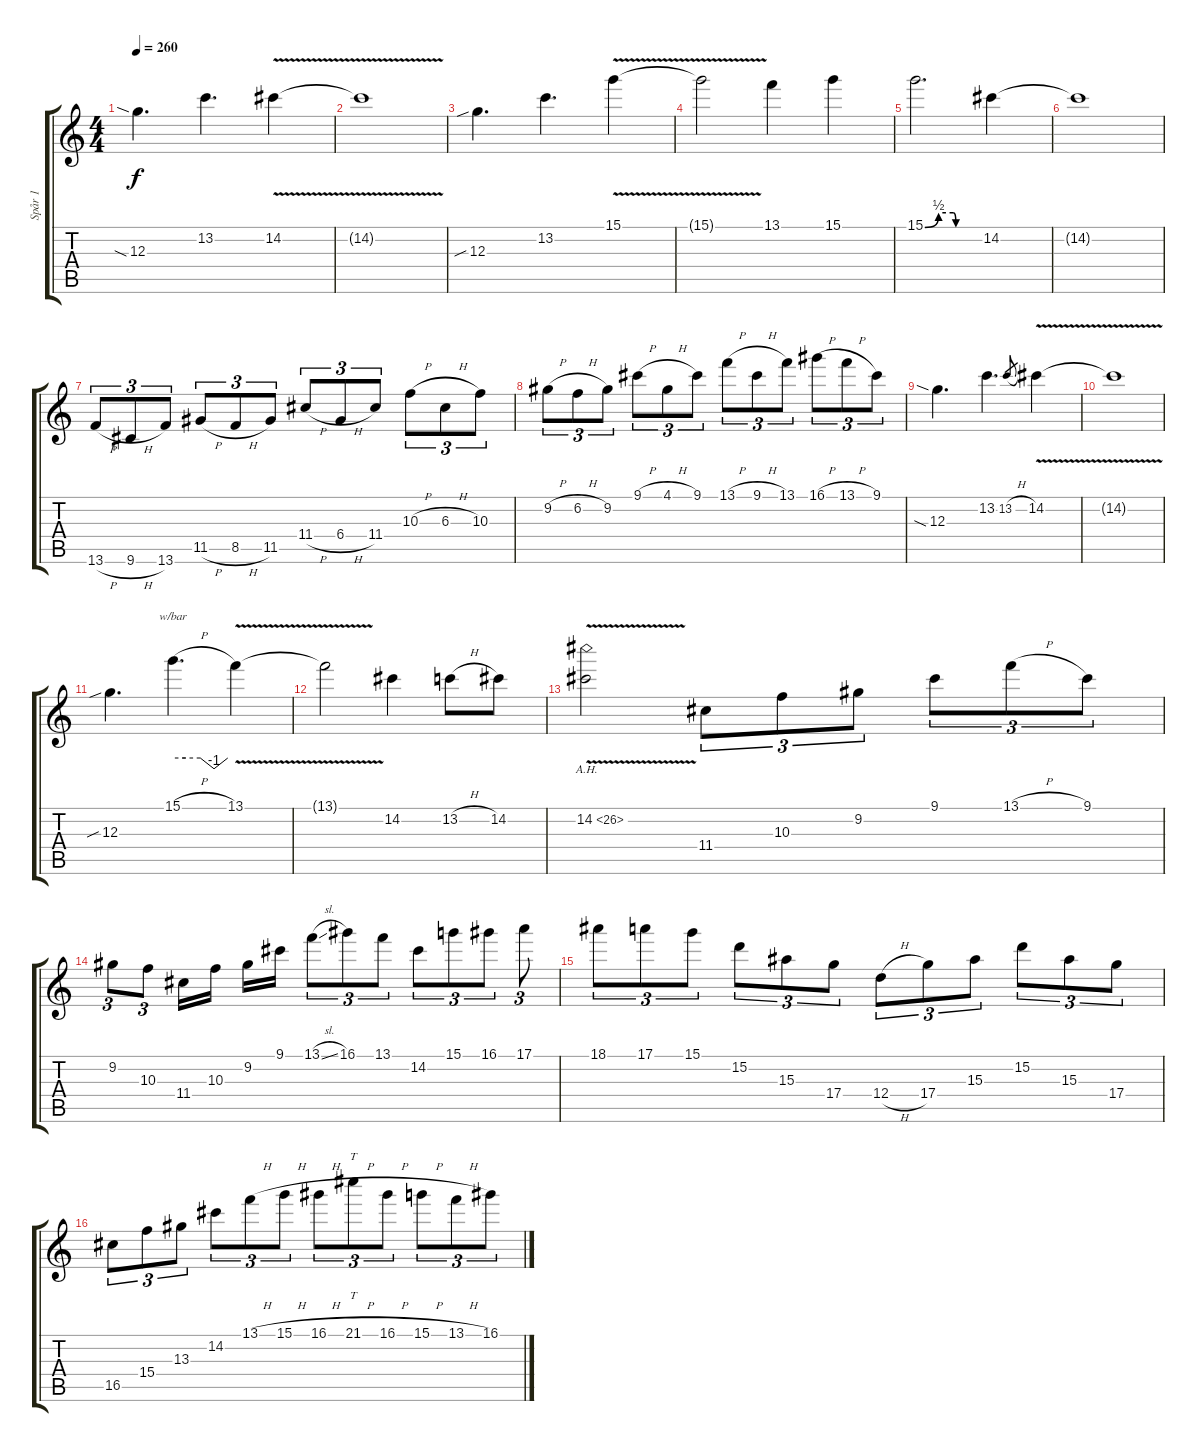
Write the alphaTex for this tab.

\track ("Spår 1" "Spår 1") {instrument distortionguitar}
\staff {score tabs}
\tuning (E4 B3 G3 D3 A2 E2) {hide}
\ts (4 4)
\tempo 260
\clef g2
\ks c
12.3{sia}.4{d dy f} 13.2.4{d} 14.2{v}.4 |
14.2{t}.1 |
12.3{sib}.4{d} 13.2.4{d} 15.1{v}.4 |
15.1{t}.2 13.1.4 15.1.4 |
15.1{be (custom 0 0 15 2 31 2 34 0 42 0 60 0)}.2{d} 14.2.4 |
14.2{t}.1 |
13.6{h}.8{tu (3 2)} 9.6{h}.8{tu (3 2)} 13.6.8{tu (3 2)} 11.5{h}.8{tu (3 2)} 8.5{h}.8{tu (3 2)} 11.5.8{tu (3 2)} 11.4{h}.8{tu (3 2)} 6.4{h}.8{tu (3 2)} 11.4.8{tu (3 2)} 10.3{h}.8{tu (3 2)} 6.3{h}.8{tu (3 2)} 10.3.8{tu (3 2)} |
9.2{h}.8{tu (3 2)} 6.2{h}.8{tu (3 2)} 9.2.8{tu (3 2)} 9.1{h}.8{tu (3 2)} 4.1{h}.8{tu (3 2)} 9.1.8{tu (3 2)} 13.1{h}.8{tu (3 2)} 9.1{h}.8{tu (3 2)} 13.1.8{tu (3 2)} 16.1{h}.8{tu (3 2)} 13.1{h}.8{tu (3 2)} 9.1.8{tu (3 2)} |
12.3{sia}.4{d} 13.2.4{d} 13.2{h}.8{gr} 14.2{v}.4 |
14.2{t}.1 |
12.3{sib}.4{d} 15.1{h}.4{d tbe (custom default 0 0 14 0 30 0 45 -4 60 0)} 13.1{v}.4 |
13.1{t}.2 14.2.4 13.2{h}.8 14.2.8 |
14.2{ah 12 v}.2 11.4.8{tu (3 2)} 10.3.8{tu (3 2)} 9.2.8{tu (3 2)} 9.1.8{tu (3 2)} 13.1{h}.8{tu (3 2)} 9.1.8{tu (3 2)} |
9.2.8{tu (3 2)} 10.3.8{tu (3 2)} 11.4.16 10.3.16 9.2.16 9.1.16 13.1{sl}.8{tu (3 2)} 16.1.8{tu (3 2)} 13.1.8{tu (3 2)} 14.2.8{tu (3 2)} 15.1.8{tu (3 2)} 16.1.8{tu (3 2)} 17.1.8{tu (3 2)} |
18.1.8{tu (3 2)} 17.1.8{tu (3 2)} 15.1.8{tu (3 2)} 15.2.8{tu (3 2)} 15.3.8{tu (3 2)} 17.4.8{tu (3 2)} 12.4{h}.8{tu (3 2)} 17.4.8{tu (3 2)} 15.3.8{tu (3 2)} 15.2.8{tu (3 2)} 15.3.8{tu (3 2)} 17.4.8{tu (3 2)} |
16.5.8{tu (3 2)} 15.4.8{tu (3 2)} 13.3.8{tu (3 2)} 14.2.8{tu (3 2)} 13.1{h}.8{tu (3 2)} 15.1{h}.8{tu (3 2)} 16.1{h}.8{tu (3 2)} 21.1{h}.8{tt tu (3 2)} 16.1{h}.8{tu (3 2)} 15.1{h}.8{tu (3 2)} 13.1{h}.8{tu (3 2)} 16.1{h}.8{tu (3 2)}
